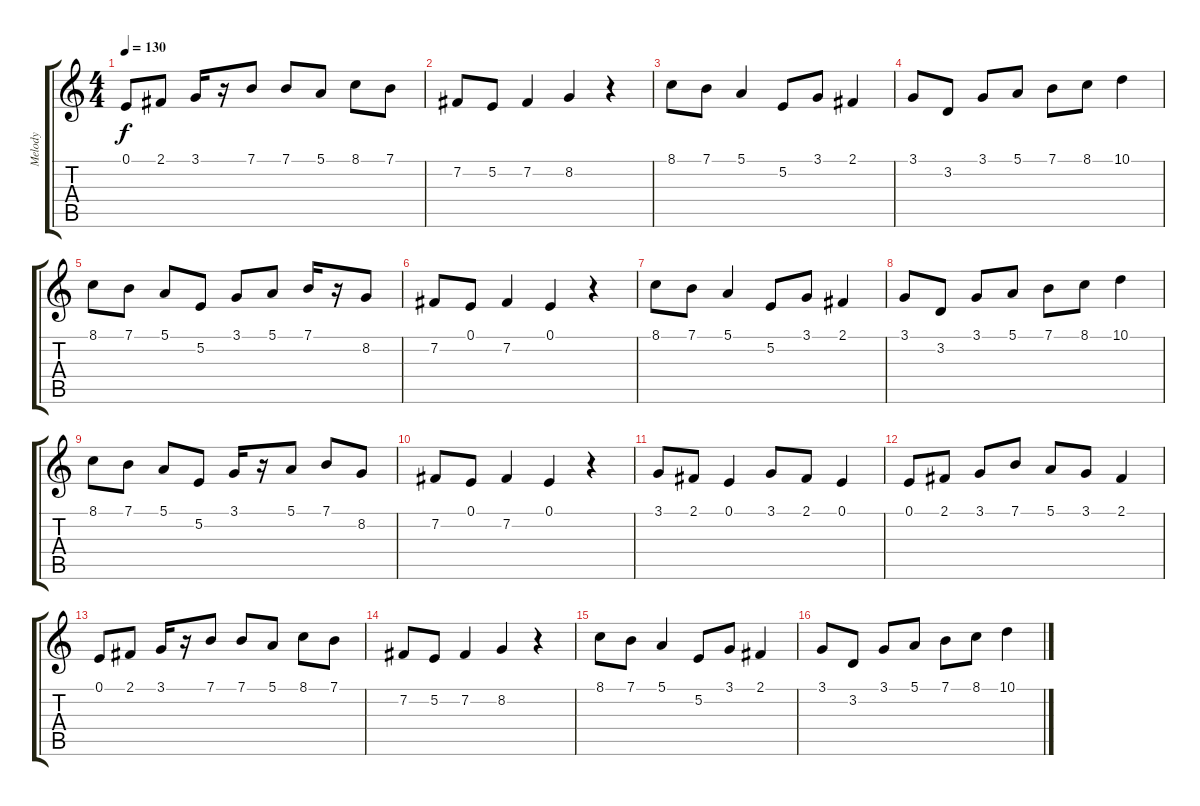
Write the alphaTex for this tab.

\track ("Melody " "Melody ") {instrument vibraphone}
\staff {score tabs}
\tuning (E4 B3 G3 D3 A2 E2) {hide}
\ts (4 4)
\tempo 130
\clef g2
\ks c
0.1.8{dy f} 2.1.8 3.1.16 r.16 7.1.8 7.1.8 5.1.8 8.1.8 7.1.8 |
7.2.8 5.2.8 7.2.4 8.2.4 r.4 |
8.1.8 7.1.8 5.1.4 5.2.8 3.1.8 2.1.4 |
3.1.8 3.2.8 3.1.8 5.1.8 7.1.8 8.1.8 10.1.4 |
8.1.8 7.1.8 5.1.8 5.2.8 3.1.8 5.1.8 7.1.16 r.16 8.2.8 |
7.2.8 0.1.8 7.2.4 0.1.4 r.4 |
8.1.8 7.1.8 5.1.4 5.2.8 3.1.8 2.1.4 |
3.1.8 3.2.8 3.1.8 5.1.8 7.1.8 8.1.8 10.1.4 |
8.1.8 7.1.8 5.1.8 5.2.8 3.1.16 r.16 5.1.8 7.1.8 8.2.8 |
7.2.8 0.1.8 7.2.4 0.1.4 r.4 |
3.1.8{instrument orchestrahit} 2.1.8 0.1.4 3.1.8 2.1.8 0.1.4 |
0.1.8 2.1.8 3.1.8 7.1.8 5.1.8 3.1.8 2.1.4 |
0.1.8 2.1.8 3.1.16 r.16 7.1.8 7.1.8 5.1.8 8.1.8 7.1.8 |
7.2.8 5.2.8 7.2.4 8.2.4 r.4 |
8.1.8 7.1.8 5.1.4 5.2.8 3.1.8 2.1.4 |
3.1.8 3.2.8 3.1.8 5.1.8 7.1.8 8.1.8 10.1.4
